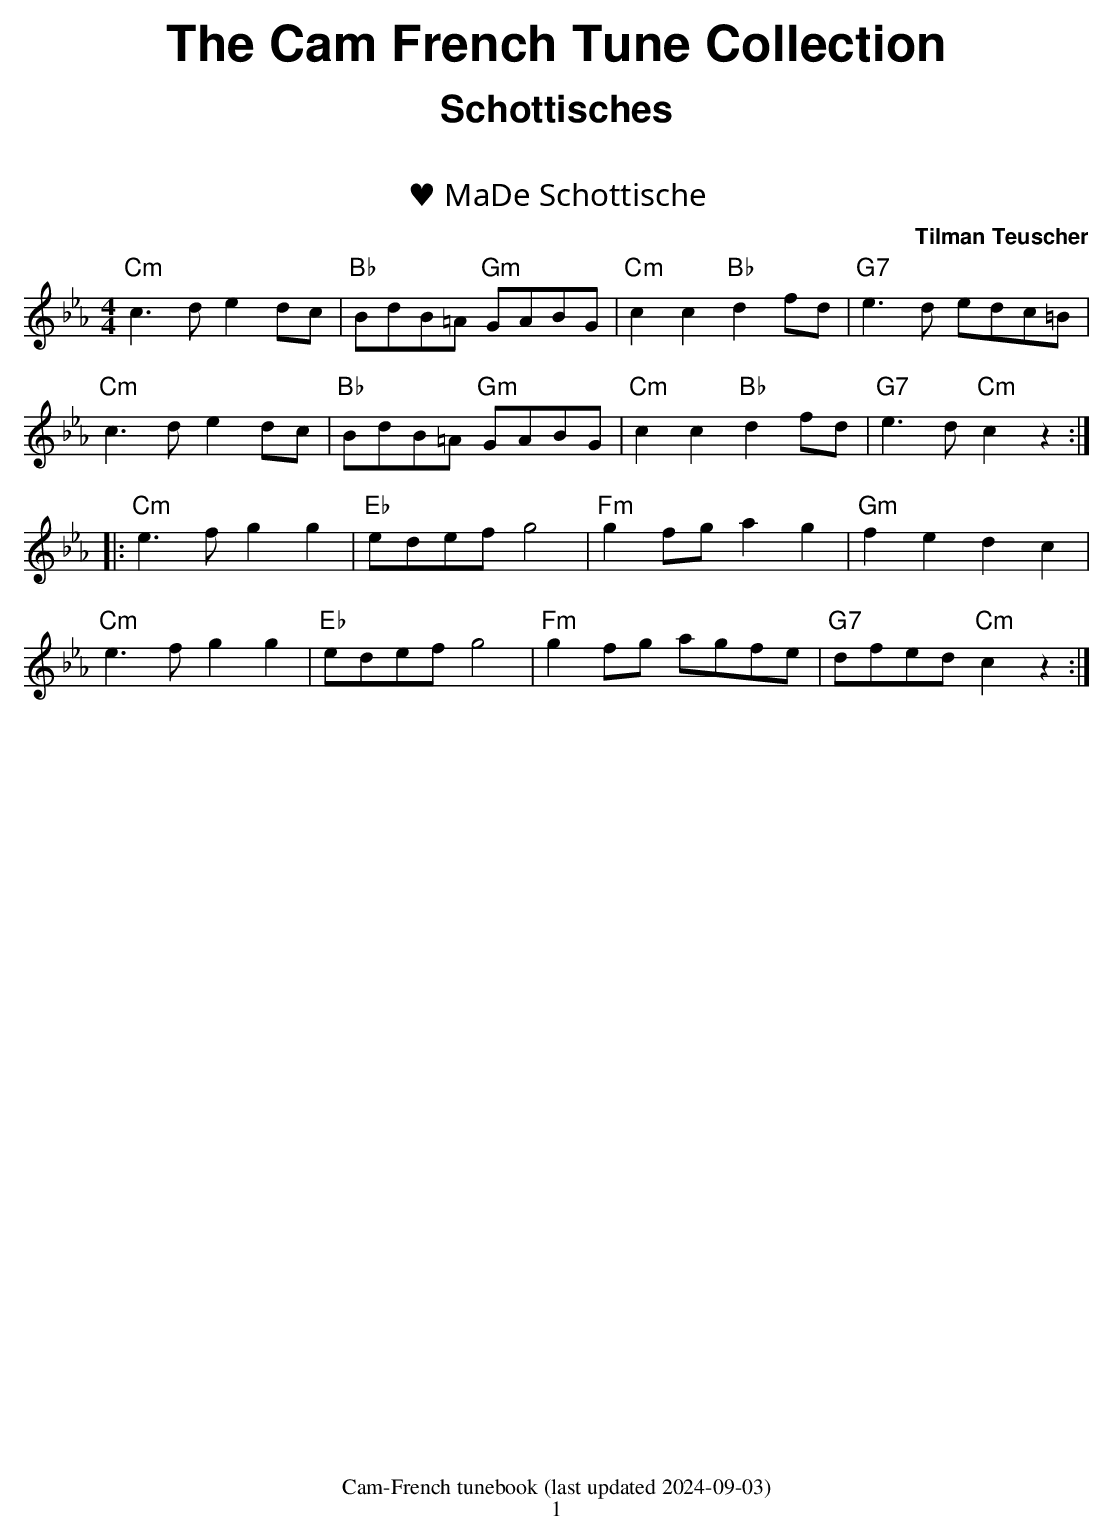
X:1
T:♥ MaDe Schottische
C:Tilman Teuscher
M:4/4
L:1/8
K:Cm
"Cm"c3d e2dc|"Bb"BdB=A "Gm"GABG|"Cm"c2c2 "Bb"d2fd|"G7"e3d edc=B|
"Cm"c3d e2dc|"Bb"BdB=A "Gm"GABG|"Cm"c2c2 "Bb"d2fd|"G7"e3d "Cm"c2 z2:|
|:"Cm"e3f g2g2|"Eb"edef g4|"Fm"g2fg a2g2|"Gm"f2e2 d2c2|
"Cm"e3f g2g2|"Eb"edef g4|"Fm"g2fg agfe|"G7"dfed "Cm"c2z2:|
